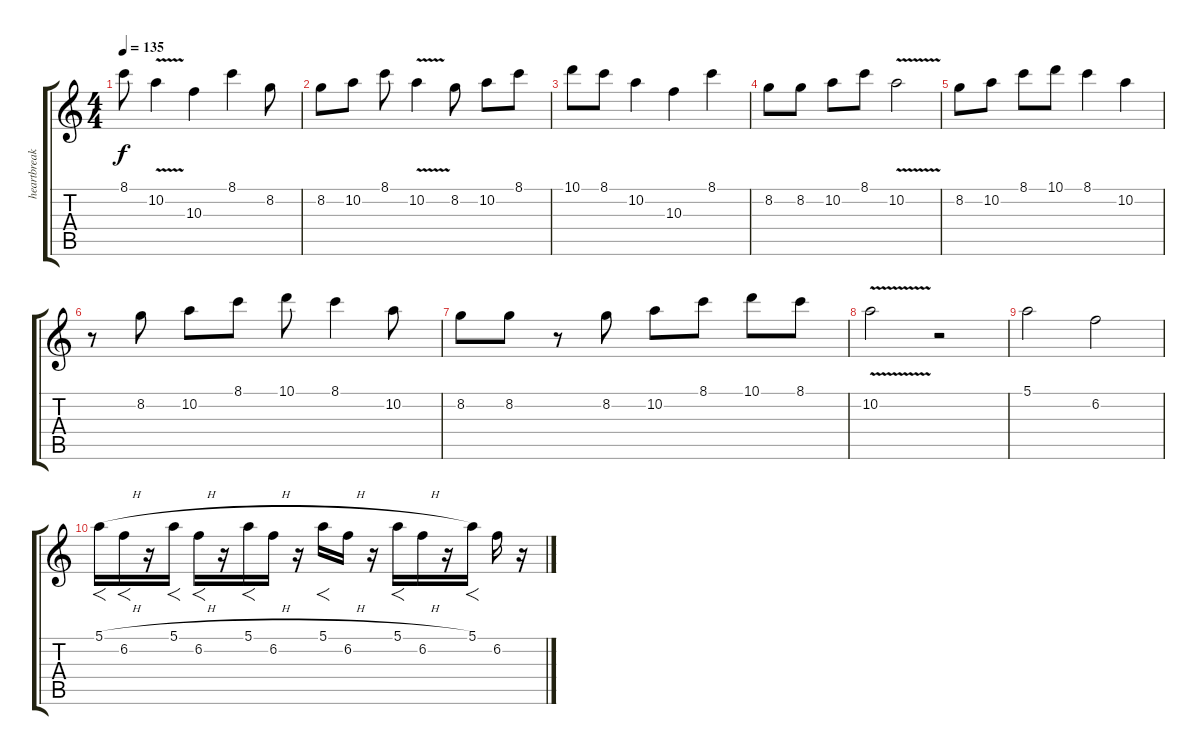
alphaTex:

\track ("heartbreak beat" "heartbreak") {instrument distortionguitar}
\staff {score tabs}
\tuning (E4 B3 G3 D3 A2 E2) {hide}
\ts (4 4)
\tempo 135
\clef g2
\ks c
8.1.8{dy f} 10.2{v}.4 10.3.4 8.1.4 8.2.8 |
8.2.8 10.2.8 8.1.8 10.2{v}.4 8.2.8 10.2.8 8.1.8 |
10.1.8 8.1.8 10.2.4 10.3.4 8.1.4 |
8.2.8 8.2.8 10.2.8 8.1.8 10.2{v}.2 |
8.2.8 10.2.8 8.1.8 10.1.8 8.1.4 10.2.4 |
r.8 8.2.8 10.2.8 8.1.8 10.1.8 8.1.4 10.2.8 |
8.2.8 8.2.8 r.8 8.2.8 10.2.8 8.1.8 10.1.8 8.1.8 |
10.2{v}.2 r.2 |
5.1.2 6.2.2 |
5.1{h}.16{f} 6.2.16{f} r.16 5.1{h}.16{f} 6.2.16{f} r.16 5.1{h}.16{f} 6.2.16 r.16 5.1{h}.16{f} 6.2.16 r.16 5.1{h}.16{f} 6.2.16 r.16 5.1.16{f} 6.2.16 r.16
